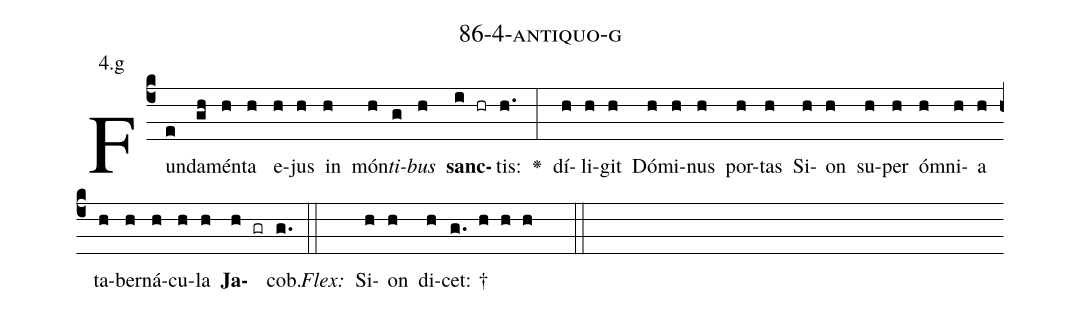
name: 86-4-antiquo-g;
annotation: 4.g;
%%
(c4)Fun(e)da(gh)mén(h)ta(h) e(h)jus(h) in(h) món(h)<i>ti</i>(g)<i>bus</i>(h) <b>sanc</b>(i hr)tis:(h.) <v>\greheightstar</v>(:) dí(h)li(h)git(h) Dó(h)mi(h)nus(h) por(h)tas(h) Si(h)on(h) su(h)per(h) óm(h)ni(h)a(h) ta(h)ber(h)ná(h)cu(h)la(h) <b>Ja</b>(h gr)cob.(g.) (::)
<i>Flex:</i>()  Si(h)on(h) di(h)cet: †(g. h h h  ::)

%E(h) u(h) o(h) u(h) a(h) e.(g.) (::)
